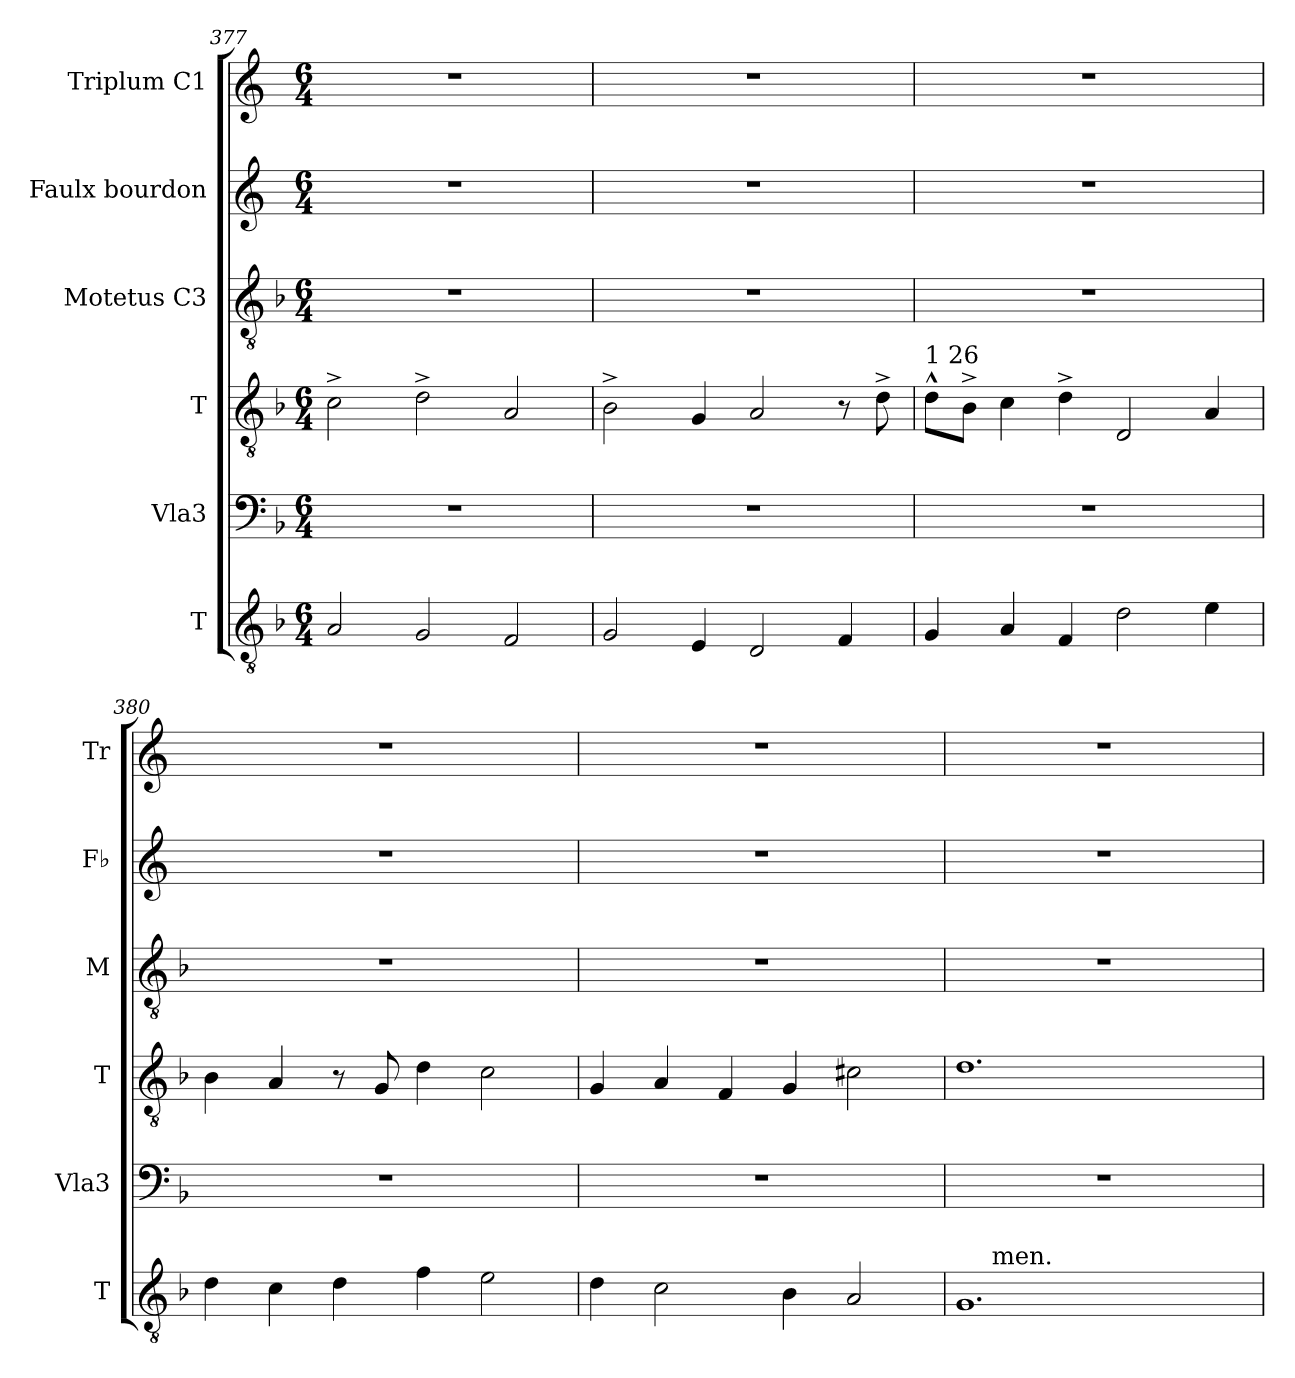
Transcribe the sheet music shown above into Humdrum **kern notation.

**kern	**kern	**kern	**kern	**kern	**kern
*part6	*part5	*part4	*part3	*part2	*part1
*staff6	*staff5	*staff4	*staff3	*staff2	*staff1
*I"T	*I"Vla3	*I"T	*I"Motetus C3	*I"Faulx bourdon	*I"Triplum C1
*I'T	*I'Vla3	*I'T	*I'M	*I'Fb	*I'Tr
*clefGv2	*clefF4	*clefGv2	*clefGv2	*clefG2	*clefG2
*	*	*	*	*ITrd-3c-5	*ITrd-3c-5
*k[b-]	*k[b-]	*k[b-]	*k[b-]	*k[b-]	*k[b-]
*F:	*F:	*F:	*F:	*F:	*F:
*M6/4	*M6/4	*M6/4	*M6/4	*M6/4	*M6/4
=377	=377	=377	=377	=377	=377
2A/	1.r	2c^>\	1.r	1.r	1.r
2G/	.	2d^>\	.	.	.
2F/	.	2A/	.	.	.
=378	=378	=378	=378	=378	=378
2G/	1.r	2B-^>\	1.r	1.r	1.r
4E/	.	4G/	.	.	.
2D/	.	2A/	.	.	.
4F/	.	8r	.	.	.
.	.	8d^>\	.	.	.
!!LO:LB:g=z
=379	=379	=379	=379	=379	=379
!	!	!LO:TX:a:t=1 26	!	!	!
4G/	1.r	8d^^>\L	1.r	1.r	1.r
.	.	8B-^>\J	.	.	.
4A/	.	4c\	.	.	.
4F/	.	4d^>\	.	.	.
2d\	.	2D/	.	.	.
4e\	.	4A/	.	.	.
=380	=380	=380	=380	=380	=380
4d\	1.r	4B-\	1.r	1.r	1.r
4c\	.	4A/	.	.	.
4d\	.	8r	.	.	.
.	.	8G/	.	.	.
4f>\	.	4d\	.	.	.
2e\	.	2c\	.	.	.
=381	=381	=381	=381	=381	=381
4d\	1.r	4G/	1.r	1.r	1.r
2c\	.	4A/	.	.	.
.	.	4F/	.	.	.
4B-\	.	4G/	.	.	.
2A/	.	2c#X\	.	.	.
=382	=382	=382	=382	=382	=382
*^	*	*	*	*	*
1.G	16.ryy	1.r	1.d	1.r	1.r	1.r
!	!LO:TX:a:t=men.	!	!	!	!	!
.	1ryy	.	.	.	.	.
.	4ryy	.	.	.	.	.
.	8ryy	.	.	.	.	.
.	32ryy	.	.	.	.	.
*v	*v	*	*	*	*	*
=	=	=	=	=	=
*-	*-	*-	*-	*-	*-
